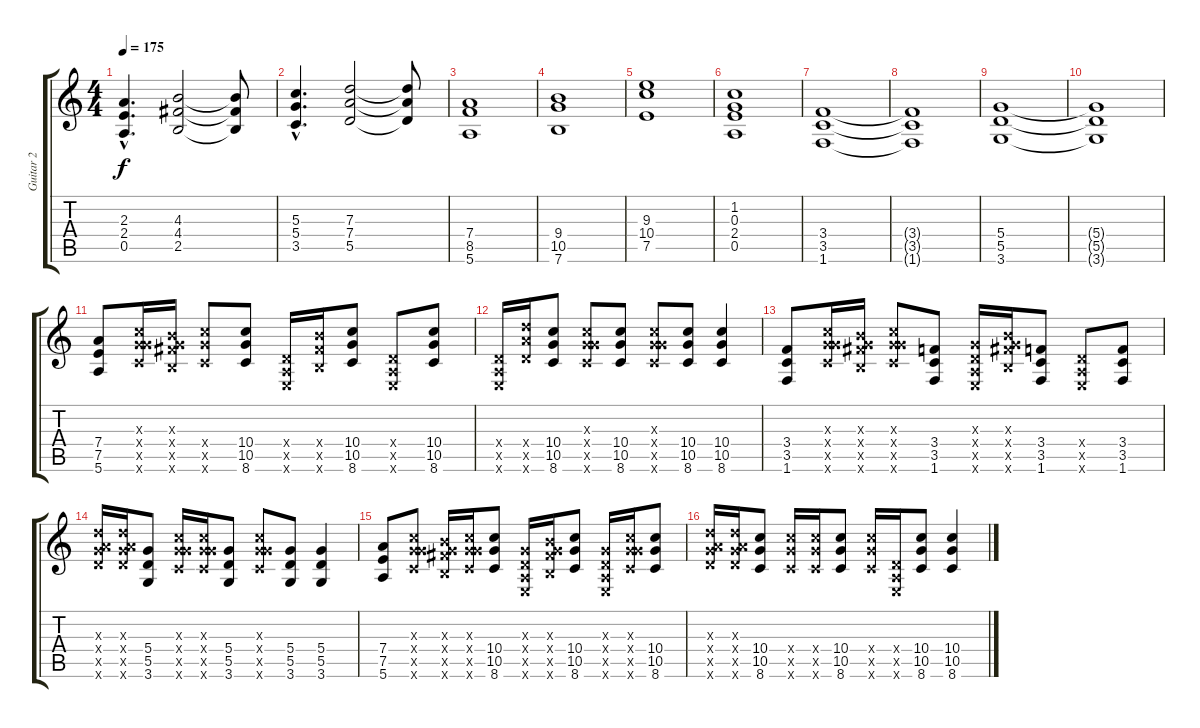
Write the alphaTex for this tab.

\track ("Guitar 2" "Guitar 2") {instrument distortionguitar}
\staff {score tabs}
\tuning (E4 B3 G3 D3 A2 E2) {hide}
\ts (4 4)
\tempo 175
\clef g2
\ks c
(2.3{hac} 2.4{hac} 0.5{hac}).4{d dy f} (4.3 4.4 2.5).2 (4.3{t} 4.4{t} 2.5{t}).8 |
(5.3{hac} 5.4{hac} 3.5{hac}).4{d} (7.3 7.4 5.5).2 (7.3{t} 7.4{t} 5.5{t}).8 |
(7.4 8.5 5.6).1 |
(9.4 10.5 7.6).1 |
(9.3 10.4 7.5).1 |
(1.2 0.3 2.4 0.5).1 |
(3.4 3.5 1.6).1 |
(3.4{t} 3.5{t} 1.6{t}).1 |
(5.4 5.5 3.6).1 |
(5.4{t} 5.5{t} 3.6{t}).1 |
(7.4 7.5 5.6).8 (0.3{x} 10.4{x} 10.5{x} 8.6{x}).16 (0.3{x} 9.4{x} 9.5{x} 7.6{x}).16 (10.4{x} 10.5{x} 8.6{x}).8 (10.4 10.5 8.6).8 (0.4{x} 0.5{x} 0.6{x}).16 (9.4{x} 9.5{x} 7.6{x}).16 (10.4 10.5 8.6).8 (0.4{x} 0.5{x} 0.6{x}).8 (10.4 10.5 8.6).8 |
(0.4{x} 0.5{x} 0.6{x}).16 (12.4{x} 12.5{x} 10.6{x}).16 (10.4 10.5 8.6).8 (0.3{x} 10.4{x} 10.5{x} 8.6{x}).8 (10.4 10.5 8.6).8 (0.3{x} 10.4{x} 10.5{x} 8.6{x}).8 (10.4 10.5 8.6).8 (10.4 10.5 8.6).4 |
(3.4 3.5 1.6).8 (0.3{x} 10.4{x} 10.5{x} 8.6{x}).16 (0.3{x} 9.4{x} 9.5{x} 7.6{x}).16 (0.3{x} 10.4{x} 10.5{x} 8.6{x}).8 (3.4 3.5 1.6).8 (0.3{x} 0.4{x} 0.5{x} 0.6{x}).16 (0.3{x} 9.4{x} 9.5{x} 7.6{x}).16 (3.4 3.5 1.6).8 (0.4{x} 0.5{x} 0.6{x}).8 (3.4 3.5 1.6).8 |
(0.3{x} 12.4{x} 12.5{x} 10.6{x}).16 (0.3{x} 12.4{x} 12.5{x} 10.6{x}).16 (5.4 5.5 3.6).8 (0.3{x} 10.4{x} 10.5{x} 8.6{x}).16 (0.3{x} 10.4{x} 10.5{x} 8.6{x}).16 (5.4 5.5 3.6).8 (0.3{x} 10.4{x} 10.5{x} 8.6{x}).8 (5.4 5.5 3.6).8 (5.4 5.5 3.6).4 |
(7.4 7.5 5.6).8 (0.3{x} 10.4{x} 10.5{x} 8.6{x}).8 (0.3{x} 9.4{x} 9.5{x} 7.6{x}).16 (0.3{x} 10.4{x} 10.5{x} 8.6{x}).16 (10.4 10.5 8.6).8 (0.3{x} 0.4{x} 0.5{x} 0.6{x}).16 (0.3{x} 9.4{x} 9.5{x} 7.6{x}).16 (10.4 10.5 8.6).8 (0.3{x} 0.4{x} 0.5{x} 0.6{x}).16 (0.3{x} 10.4{x} 10.5{x} 8.6{x}).16 (10.4 10.5 8.6).8 |
(0.3{x} 12.4{x} 12.5{x} 10.6{x}).16 (0.3{x} 12.4{x} 12.5{x} 10.6{x}).16 (10.4 10.5 8.6).8 (10.4{x} 10.5{x} 8.6{x}).16 (10.4{x} 10.5{x} 8.6{x}).16 (10.4 10.5 8.6).8 (10.4{x} 10.5{x} 8.6{x}).16 (0.4{x} 0.5{x} 0.6{x}).16 (10.4 10.5 8.6).8 (10.4 10.5 8.6).4
